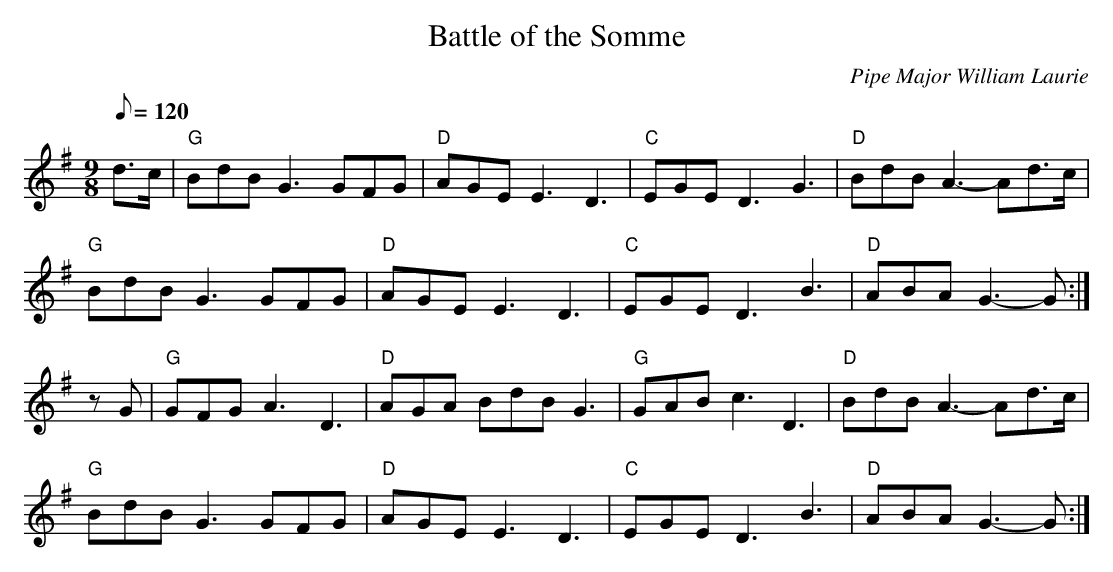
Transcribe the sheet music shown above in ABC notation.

X:1
T: Battle of the Somme
C: Pipe Major William Laurie
M: 9/8
L: 1/8
K: G
Q: 120
d>c |\
"G" BdB G3 GFG | "D" AGE E3  D3 | "C" EGE D3 G3 | "D" BdB A3- Ad>c |
"G" BdB G3 GFG | "D" AGE E3  D3 | "C" EGE D3 B3 | "D" ABA G3- G   :|
zG |\
"G" GFG A3 D3  | "D" AGA BdB G3 | "G" GAB c3 D3 | "D" BdB A3- Ad>c |
"G" BdB G3 GFG | "D" AGE E3  D3 | "C" EGE D3 B3 | "D" ABA G3- G   :|
